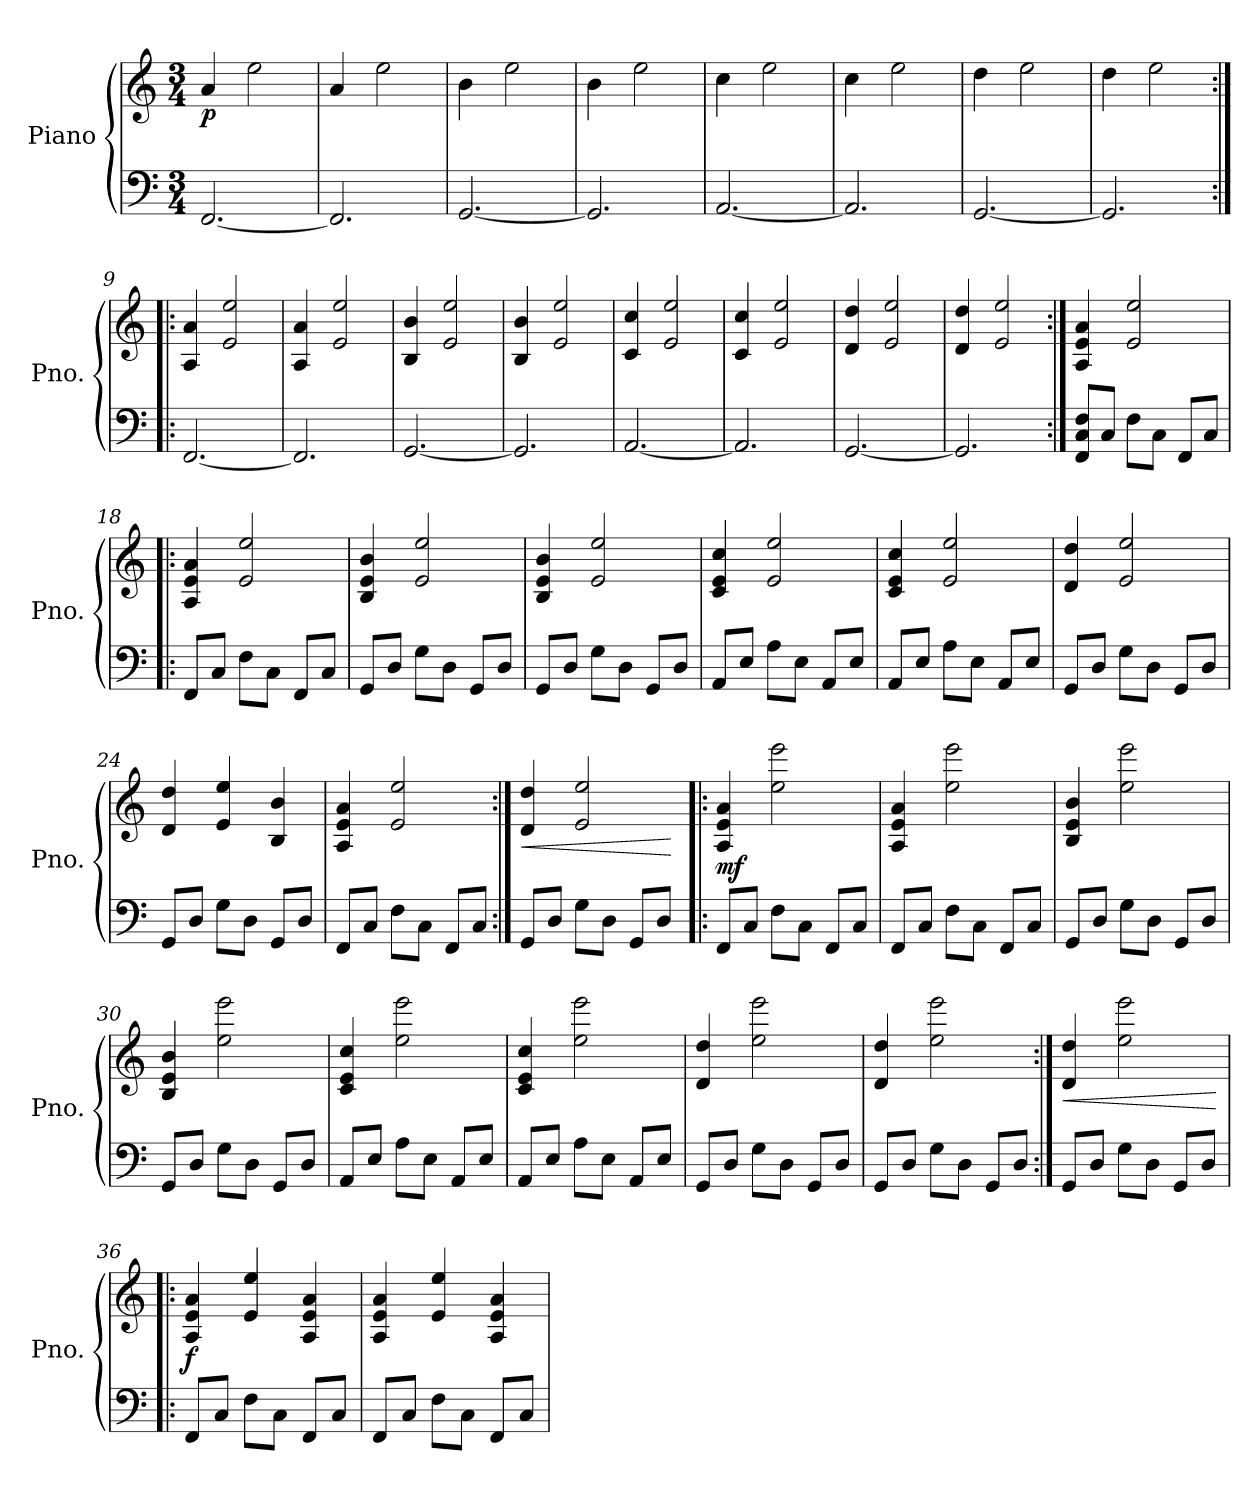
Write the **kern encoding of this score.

**kern	**kern	**dynam
*part1	*part1	*part1
*staff2	*staff1	*staff1/2
*I"Piano	*	*
*I'Pno.	*	*
*clefF4	*clefG2	*
*k[]	*k[]	*
*M3/4	*M3/4	*
*MM80	*MM80	*
=1	=1	=1
!	!	!LO:DY:b
[2.FF/	4a/	p
.	2ee\	.
=2	=2	=2
2.FF/]	4a/	.
.	2ee\	.
=3	=3	=3
[2.GG/	4b\	.
.	2ee\	.
=4	=4	=4
2.GG/]	4b\	.
.	2ee\	.
=5	=5	=5
[2.AA/	4cc\	.
.	2ee\	.
=6	=6	=6
2.AA/]	4cc\	.
.	2ee\	.
=7	=7	=7
[2.GG/	4dd\	.
.	2ee\	.
=8	=8	=8
2.GG/]	4dd\	.
.	2ee\	.
=9:|!|:	=9:|!|:	=9:|!|:
[2.FF/	4A/ 4a/	.
.	2e/ 2ee/	.
=10	=10	=10
2.FF/]	4A/ 4a/	.
.	2e/ 2ee/	.
=11	=11	=11
[2.GG/	4B/ 4b/	.
.	2e/ 2ee/	.
=12	=12	=12
2.GG/]	4B/ 4b/	.
.	2e/ 2ee/	.
=13	=13	=13
[2.AA/	4c/ 4cc/	.
.	2e/ 2ee/	.
!!LO:LB:g=z
=14	=14	=14
2.AA/]	4c/ 4cc/	.
.	2e/ 2ee/	.
=15	=15	=15
[2.GG/	4d/ 4dd/	.
.	2e/ 2ee/	.
=16	=16	=16
2.GG/]	4d/ 4dd/	.
.	2e/ 2ee/	.
=17:|!	=17:|!	=17:|!
*	*MM90	*
8FF/ 8C/ 8F/L	4A/ 4e/ 4a/	.
8C/J	.	.
8F\L	2e/ 2ee/	.
8C\J	.	.
8FF/L	.	.
8C/J	.	.
=18!|:	=18!|:	=18!|:
8FF/L	4A/ 4e/ 4a/	.
8C/J	.	.
8F\L	2e/ 2ee/	.
8C\J	.	.
8FF/L	.	.
8C/J	.	.
=19	=19	=19
8GG/L	4B/ 4e/ 4b/	.
8D/J	.	.
8G\L	2e/ 2ee/	.
8D\J	.	.
8GG/L	.	.
8D/J	.	.
=20	=20	=20
8GG/L	4B/ 4e/ 4b/	.
8D/J	.	.
8G\L	2e/ 2ee/	.
8D\J	.	.
8GG/L	.	.
8D/J	.	.
=21	=21	=21
8AA/L	4c/ 4e/ 4cc/	.
8E/J	.	.
8A\L	2e/ 2ee/	.
8E\J	.	.
8AA/L	.	.
8E/J	.	.
!!LO:LB:g=z
=22	=22	=22
8AA/L	4c/ 4e/ 4cc/	.
8E/J	.	.
8A\L	2e/ 2ee/	.
8E\J	.	.
8AA/L	.	.
8E/J	.	.
=23	=23	=23
8GG/L	4d/ 4dd/	.
8D/J	.	.
8G\L	2e/ 2ee/	.
8D\J	.	.
8GG/L	.	.
8D/J	.	.
=24	=24	=24
8GG/L	4d/ 4dd/	.
8D/J	.	.
8G\L	4e/ 4ee/	.
8D\J	.	.
8GG/L	4B/ 4b/	.
8D/J	.	.
=25	=25	=25
8FF/L	4A/ 4e/ 4a/	.
8C/J	.	.
8F\L	2e/ 2ee/	.
8C\J	.	.
8FF/L	.	.
8C/J	.	.
=26:|!	=26:|!	=26:|!
*	*MM95	*
!	!	!LO:HP:b
8GG/L	4d/ 4dd/	<
8D/J	.	.
8G\L	2e/ 2ee/	.
8D\J	.	.
8GG/L	.	.
8D/J	.	.
.	.	[
=27!|:	=27!|:	=27!|:
*	*MM100	*
!	!	!LO:DY:b
8FF/L	4A/ 4e/ 4a/	mf
8C/J	.	.
8F\L	2ee\ 2eee\	.
8C\J	.	.
8FF/L	.	.
8C/J	.	.
!!LO:LB:g=z
=28	=28	=28
8FF/L	4A/ 4e/ 4a/	.
8C/J	.	.
8F\L	2ee\ 2eee\	.
8C\J	.	.
8FF/L	.	.
8C/J	.	.
=29	=29	=29
8GG/L	4B/ 4e/ 4b/	.
8D/J	.	.
8G\L	2ee\ 2eee\	.
8D\J	.	.
8GG/L	.	.
8D/J	.	.
=30	=30	=30
8GG/L	4B/ 4e/ 4b/	.
8D/J	.	.
8G\L	2ee\ 2eee\	.
8D\J	.	.
8GG/L	.	.
8D/J	.	.
=31	=31	=31
8AA/L	4c/ 4e/ 4cc/	.
8E/J	.	.
8A\L	2ee\ 2eee\	.
8E\J	.	.
8AA/L	.	.
8E/J	.	.
=32	=32	=32
8AA/L	4c/ 4e/ 4cc/	.
8E/J	.	.
8A\L	2ee\ 2eee\	.
8E\J	.	.
8AA/L	.	.
8E/J	.	.
=33	=33	=33
8GG/L	4d/ 4dd/	.
8D/J	.	.
8G\L	2ee\ 2eee\	.
8D\J	.	.
8GG/L	.	.
8D/J	.	.
!!LO:LB:g=z
=34	=34	=34
8GG/L	4d/ 4dd/	.
8D/J	.	.
8G\L	2ee\ 2eee\	.
8D\J	.	.
8GG/L	.	.
8D/J	.	.
=35:|!	=35:|!	=35:|!
!	!	!LO:HP:b
8GG/L	4d/ 4dd/	<
8D/J	.	.
8G\L	2ee\ 2eee\	.
8D\J	.	.
8GG/L	.	.
8D/J	.	.
.	.	[
=36!|:	=36!|:	=36!|:
*	*MM105	*
!	!	!LO:DY:a=2
8FF/L	4A/ 4e/ 4a/	f
8C/J	.	.
8F\L	4e/ 4ee/	.
8C\J	.	.
8FF/L	4A/ 4e/ 4a/	.
8C/J	.	.
=37	=37	=37
8FF/L	4A/ 4e/ 4a/	.
8C/J	.	.
8F\L	4e/ 4ee/	.
8C\J	.	.
8FF/L	4A/ 4e/ 4a/	.
8C/J	.	.
=	=	=
*-	*-	*-
